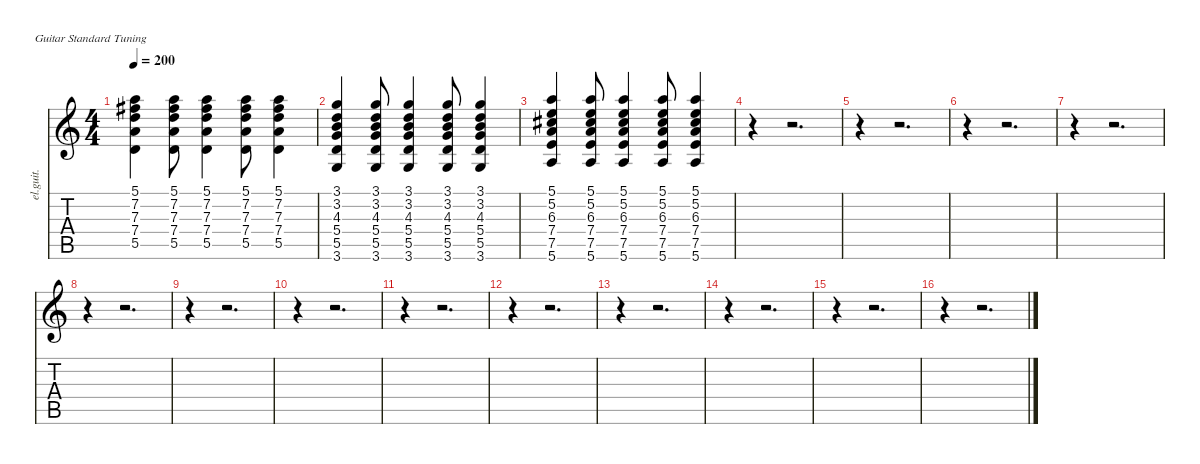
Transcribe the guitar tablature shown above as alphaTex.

\defaultSystemsLayout 4
\hideDynamics
\bracketExtendMode nobrackets
\track ("The clean guitar" "el.guit.") {instrument electricguitarclean}
\staff {score tabs}
\tuning (E4 B3 G3 D3 A2 E2)
\ts (4 4)
\tempo 200
\clef g2
\ks c
(5.1 7.2{acc #} 7.3 7.4 5.5).4{dy f} (5.1 7.2{acc #} 7.3 7.4 5.5).8 (5.1 7.2{acc #} 7.3 7.4 5.5).4 (5.1 7.2{acc #} 7.3 7.4 5.5).8 (5.1 7.2{acc #} 7.3 7.4 5.5).4 |
(3.1 3.2 4.3 5.4 5.5 3.6).4 (3.1 3.2 4.3 5.4 5.5 3.6).8 (3.1 3.2 4.3 5.4 5.5 3.6).4 (3.1 3.2 4.3 5.4 5.5 3.6).8 (3.1 3.2 4.3 5.4 5.5 3.6).4 |
(5.1 5.2 6.3{acc #} 7.4 7.5 5.6).4 (5.1 5.2 6.3{acc #} 7.4 7.5 5.6).8 (5.1 5.2 6.3{acc #} 7.4 7.5 5.6).4 (5.1 5.2 6.3{acc #} 7.4 7.5 5.6).8 (5.1 5.2 6.3{acc #} 7.4 7.5 5.6).4 |
r.4 r.2{d} |
r.4 r.2{d} |
r.4 r.2{d} |
r.4 r.2{d} |
r.4 r.2{d} |
r.4 r.2{d} |
r.4 r.2{d} |
r.4 r.2{d} |
r.4 r.2{d} |
r.4 r.2{d} |
r.4 r.2{d} |
r.4 r.2{d} |
r.4 r.2{d}
